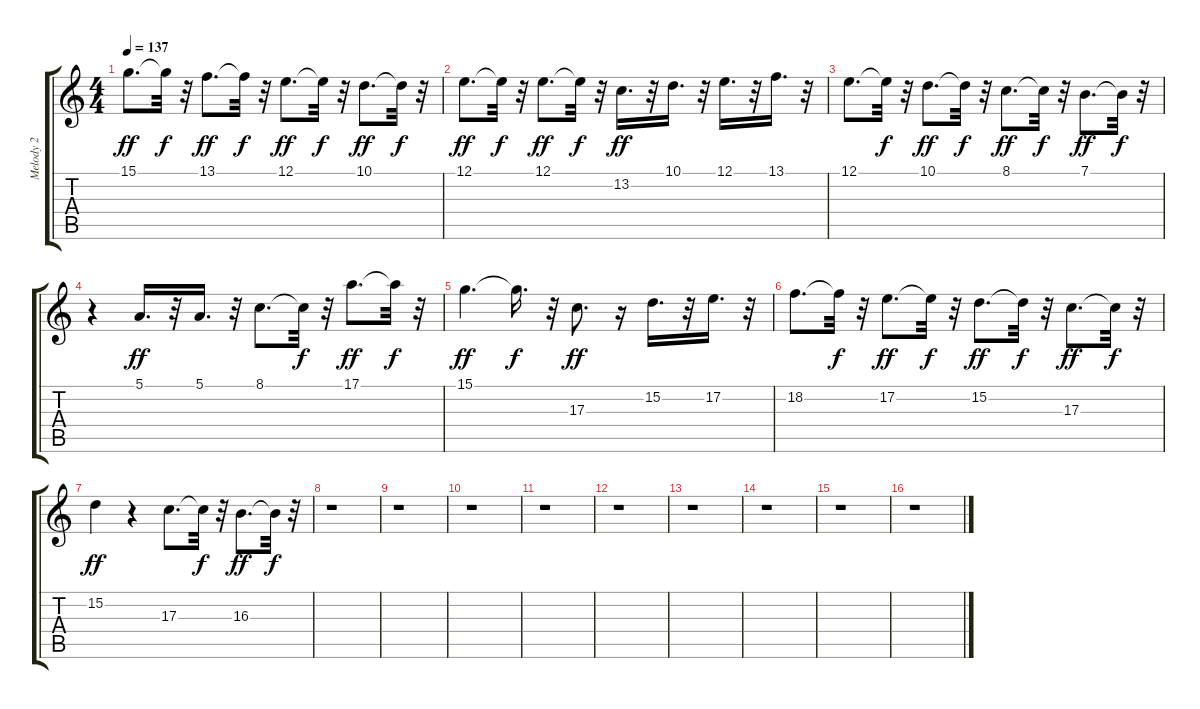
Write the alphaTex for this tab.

\track ("Melody 2" "Melody 2") {mute instrument piccolo}
\staff {score tabs}
\tuning (E4 B3 G3 D3 A2 E2) {hide}
\ts (4 4)
\tempo 137
\clef g2
\ks c
15.1.8{d dy ff} 15.1{t}.32{dy f} r.32 13.1.8{d dy ff} 13.1{t}.32{dy f} r.32 12.1.8{d dy ff} 12.1{t}.32{dy f} r.32 10.1.8{d dy ff} 10.1{t}.32{dy f} r.32 |
12.1.8{d dy ff} 12.1{t}.32{dy f} r.32 12.1.8{d dy ff} 12.1{t}.32{dy f} r.32 13.2.16{d dy ff} r.32 10.1.16{d} r.32 12.1.16{d} r.32 13.1.16{d} r.32 |
12.1.8{d} 12.1{t}.32{dy f} r.32 10.1.8{d dy ff} 10.1{t}.32{dy f} r.32 8.1.8{d dy ff} 8.1{t}.32{dy f} r.32 7.1.8{d dy ff} 7.1{t}.32{dy f} r.32 |
r.4 5.1.16{d dy ff} r.32 5.1.16{d} r.32 8.1.8{d} 8.1{t}.32{dy f} r.32 17.1.8{d dy ff} 17.1{t}.32{dy f} r.32 |
15.1.4{d dy ff} 15.1{t}.16{d dy f} r.32 17.3.8{d dy ff} r.16 15.2.16{d} r.32 17.2.16{d} r.32 |
18.2.8{d} 18.2{t}.32{dy f} r.32 17.2.8{d dy ff} 17.2{t}.32{dy f} r.32 15.2.8{d dy ff} 15.2{t}.32{dy f} r.32 17.3.8{d dy ff} 17.3{t}.32{dy f} r.32 |
15.2.4{dy ff} r.4 17.3.8{d} 17.3{t}.32{dy f} r.32 16.3.8{d dy ff} 16.3{t}.32{dy f} r.32 |
r.1 |
r.1 |
r.1 |
r.1 |
r.1 |
r.1 |
r.1 |
r.1 |
r.1
